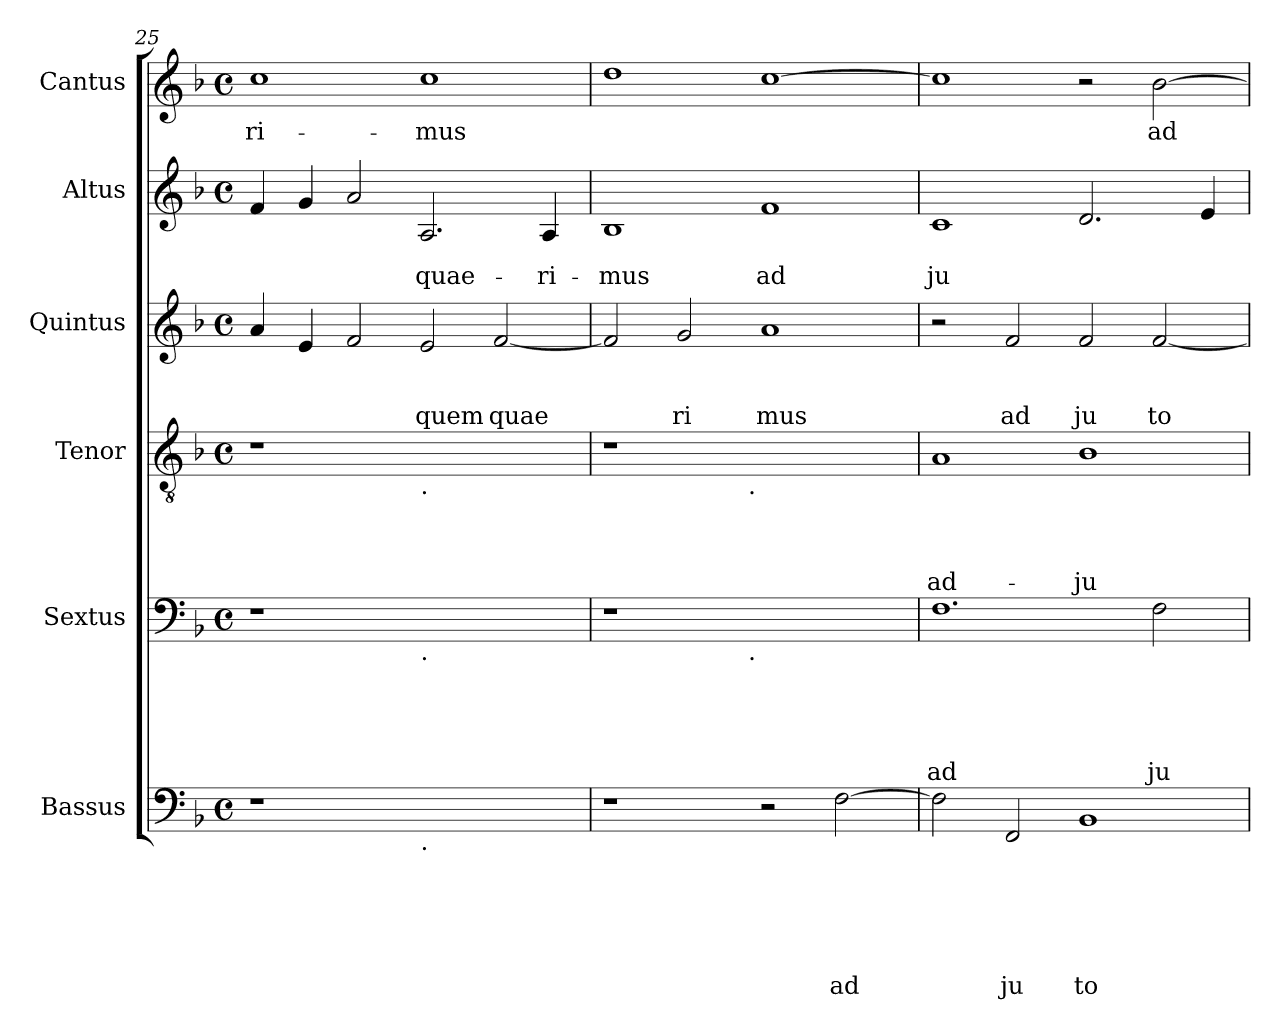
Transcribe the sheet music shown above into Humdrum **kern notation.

**kern	**text	**text	**text	**text	**text	**text	**kern	**text	**text	**text	**text	**text	**kern	**text	**text	**text	**text	**kern	**text	**text	**text	**kern	**text	**text	**kern	**text
*part6	*part6	*part6	*part6	*part6	*part6	*part6	*part5	*part5	*part5	*part5	*part5	*part5	*part4	*part4	*part4	*part4	*part4	*part3	*part3	*part3	*part3	*part2	*part2	*part2	*part1	*part1
*staff6	*staff6	*staff6	*staff6	*staff6	*staff6	*staff6	*staff5	*staff5	*staff5	*staff5	*staff5	*staff5	*staff4	*staff4	*staff4	*staff4	*staff4	*staff3	*staff3	*staff3	*staff3	*staff2	*staff2	*staff2	*staff1	*staff1
*I"Bassus	*	*	*	*	*	*	*I"Sextus	*	*	*	*	*	*I"Tenor	*	*	*	*	*I"Quintus	*	*	*	*I"Altus	*	*	*I"Cantus	*
*clefF4	*	*	*	*	*	*	*clefF4	*	*	*	*	*	*clefGv2	*	*	*	*	*clefG2	*	*	*	*clefG2	*	*	*clefG2	*
*k[b-]	*	*	*	*	*	*	*k[b-]	*	*	*	*	*	*k[b-]	*	*	*	*	*k[b-]	*	*	*	*k[b-]	*	*	*k[b-]	*
*F:	*	*	*	*	*	*	*F:	*	*	*	*	*	*F:	*	*	*	*	*F:	*	*	*	*F:	*	*	*F:	*
*M4/4	*	*	*	*	*	*	*M4/4	*	*	*	*	*	*M4/4	*	*	*	*	*M4/4	*	*	*	*M4/4	*	*	*M4/4	*
*met(c)	*	*	*	*	*	*	*met(c)	*	*	*	*	*	*met(c)	*	*	*	*	*met(c)	*	*	*	*met(c)	*	*	*met(c)	*
=25	=25	=25	=25	=25	=25	=25	=25	=25	=25	=25	=25	=25	=25	=25	=25	=25	=25	=25	=25	=25	=25	=25	=25	=25	=25	=25
!	!	!	!	!	!	!	!	!	!	!	!	!	!	!	!	!	!	!	!	!	!	!	!	!	!	!LO:LY:b
1r	.	.	.	.	.	.	1r	.	.	.	.	.	1r	.	.	.	.	4a/	.	.	.	4f/	.	.	1cc	-ri-
.	.	.	.	.	.	.	.	.	.	.	.	.	.	.	.	.	.	4e/	.	.	.	4g/	.	.	.	.
.	.	.	.	.	.	.	.	.	.	.	.	.	.	.	.	.	.	2f/	.	.	.	2a/	.	.	.	.
!	!	!	!	!	!	!	!	!	!	!	!	!	!LO:TX:b:t=.	!	!	!	!	!	!	!	!	!	!	!	!	!
!	!	!	!	!	!	!	!LO:TX:b:t=.	!	!	!	!	!	!	!	!	!	!	!	!	!	!	!	!	!	!	!
!LO:TX:b:t=.	!	!	!	!	!	!	!	!	!	!	!	!	!	!	!	!	!	!	!	!	!	!	!	!	!	!
!	!	!	!	!	!	!	!	!	!	!	!	!	!	!	!	!	!	!	!	!	!LO:LY:b	!	!	!LO:LY:b	!	!LO:LY:b
1ryy	.	.	.	.	.	.	1ryy	.	.	.	.	.	1ryy	.	.	.	.	2e/	.	.	quem	2.A/	.	quae-	1cc	-mus
!	!	!	!	!	!	!	!	!	!	!	!	!	!	!	!	!	!	!	!	!	!LO:LY:b	!	!	!	!	!
.	.	.	.	.	.	.	.	.	.	.	.	.	.	.	.	.	.	[<2f/	.	.	quae	.	.	.	.	.
!	!	!	!	!	!	!	!	!	!	!	!	!	!	!	!	!	!	!	!	!	!	!	!	!LO:LY:b	!	!
.	.	.	.	.	.	.	.	.	.	.	.	.	.	.	.	.	.	.	.	.	.	4A/	.	-ri-	.	.
!!LO:PB:g=z
=26!	=26!	=26!	=26!	=26!	=26!	=26!	=26!	=26!	=26!	=26!	=26!	=26!	=26!	=26!	=26!	=26!	=26!	=26!	=26!	=26!	=26!	=26!	=26!	=26!	=26!	=26!
!	!	!	!	!	!	!	!	!	!	!	!	!	!	!	!	!	!	!	!	!	!	!	!	!LO:LY:b	!	!
*	*	*	*	*	*	*	*^	*	*	*	*	*	*^	*	*	*	*	*	*	*	*	*	*	*	*	*
1r	.	.	.	.	.	.	1r	2ryy	.	.	.	.	.	1r	2ryy	.	.	.	.	2f/]	.	.	.	1B-	.	-mus	1dd	.
!	!	!	!	!	!	!	!	!	!	!	!	!	!	!	!	!	!	!	!	!	!	!	!LO:LY:b	!	!	!	!	!
.	.	.	.	.	.	.	.	4...ryy	.	.	.	.	.	.	4...ryy	.	.	.	.	2g/	.	.	ri	.	.	.	.	.
!	!	!	!	!	!	!	!	!	!	!	!	!	!	!	!LO:TX:b:t=.	!	!	!	!	!	!	!	!	!	!	!	!	!
!	!	!	!	!	!	!	!	!LO:TX:b:t=.	!	!	!	!	!	!	!	!	!	!	!	!	!	!	!	!	!	!	!	!
.	.	.	.	.	.	.	.	1ryy	.	.	.	.	.	.	1ryy	.	.	.	.	.	.	.	.	.	.	.	.	.
!	!	!	!	!	!	!	!	!	!	!	!	!	!	!	!	!	!	!	!	!	!	!	!LO:LY:b	!	!	!LO:LY:b	!	!
2r	.	.	.	.	.	.	1ryy	.	.	.	.	.	.	1ryy	.	.	.	.	.	1a	.	.	mus	1f	.	ad	[>1cc	.
!	!	!	!	!	!	!LO:LY:b	!	!	!	!	!	!	!	!	!	!	!	!	!	!	!	!	!	!	!	!	!	!
[>2F\	.	.	.	.	.	ad	.	.	.	.	.	.	.	.	.	.	.	.	.	.	.	.	.	.	.	.	.	.
.	.	.	.	.	.	.	.	32ryy	.	.	.	.	.	.	32ryy	.	.	.	.	.	.	.	.	.	.	.	.	.
=27!	=27!	=27!	=27!	=27!	=27!	=27!	=27!	=27!	=27!	=27!	=27!	=27!	=27!	=27!	=27!	=27!	=27!	=27!	=27!	=27!	=27!	=27!	=27!	=27!	=27!	=27!	=27!	=27!
!	!	!	!	!	!	!	!	!	!	!	!	!	!LO:LY:b	!	!	!	!	!	!LO:LY:b	!	!	!	!	!	!	!LO:LY:b	!	!
*	*	*	*	*	*	*	*v	*v	*	*	*	*	*	*	*	*	*	*	*	*	*	*	*	*	*	*	*	*
*	*	*	*	*	*	*	*	*	*	*	*	*	*v	*v	*	*	*	*	*	*	*	*	*	*	*	*	*
2F\]	.	.	.	.	.	.	1.F	.	.	.	.	ad	1A	.	.	.	ad-	2r	.	.	.	1c	.	ju	1cc]	.
!	!	!	!	!	!	!LO:LY:b	!	!	!	!	!	!	!	!	!	!	!	!	!	!	!LO:LY:b	!	!	!	!	!
2FF/	.	.	.	.	.	ju	.	.	.	.	.	.	.	.	.	.	.	2f/	.	.	ad	.	.	.	.	.
!	!	!	!	!	!	!LO:LY:b	!	!	!	!	!	!	!	!	!	!	!LO:LY:b	!	!	!	!LO:LY:b	!	!	!	!	!
1BB-	.	.	.	.	.	to	.	.	.	.	.	.	1B-	.	.	.	-ju-	2f/	.	.	ju	2.d/	.	.	2r	.
!	!	!	!	!	!	!	!	!	!	!	!	!LO:LY:b	!	!	!	!	!	!	!	!	!LO:LY:b	!	!	!	!	!LO:LY:b
.	.	.	.	.	.	.	2F\	.	.	.	.	ju	.	.	.	.	.	[<2f/	.	.	to	.	.	.	[>2b-\	ad
.	.	.	.	.	.	.	.	.	.	.	.	.	.	.	.	.	.	.	.	.	.	4e/	.	.	.	.
=!	=!	=!	=!	=!	=!	=!	=!	=!	=!	=!	=!	=!	=!	=!	=!	=!	=!	=!	=!	=!	=!	=!	=!	=!	=!	=!
*-	*-	*-	*-	*-	*-	*-	*-	*-	*-	*-	*-	*-	*-	*-	*-	*-	*-	*-	*-	*-	*-	*-	*-	*-	*-	*-
